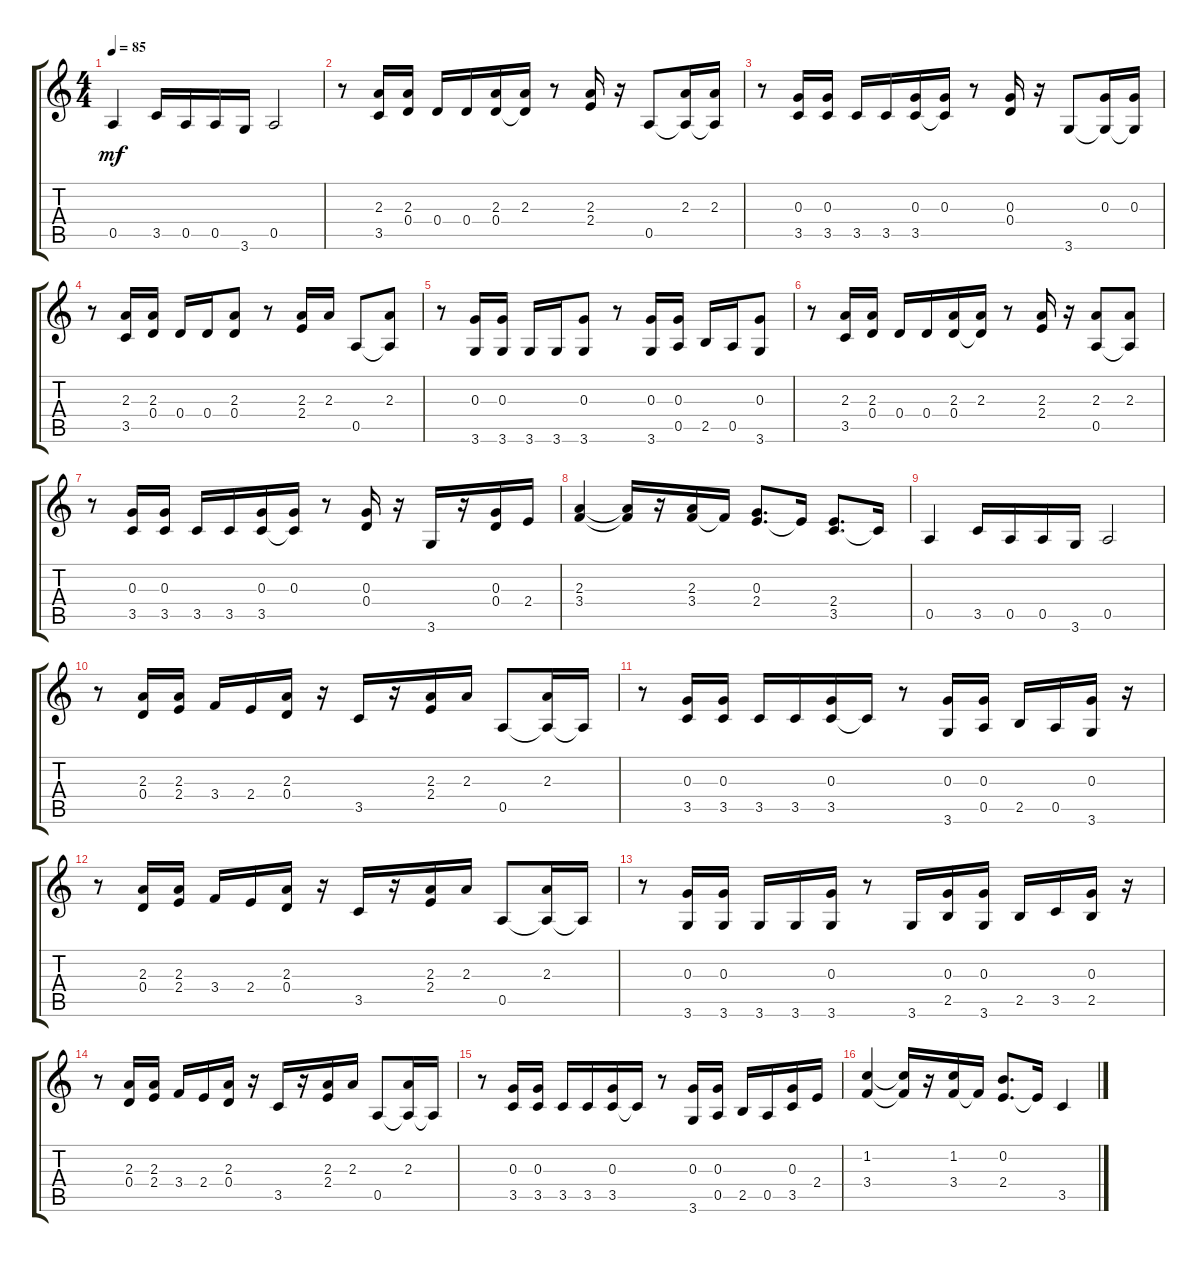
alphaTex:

\track "" {instrument electricguitarclean}
\staff {score tabs}
\tuning (E4 B3 G3 D3 A2 E2) {hide}
\ts (4 4)
\tempo 85
\clef g2
\ks c
0.5.4{dy mf} 3.5.16 0.5.16 0.5.16 3.6.16 0.5.2 |
r.8 (2.3 3.5).16 (2.3 0.4).16 0.4.16 0.4.16 (2.3 0.4).16 (2.3 0.4{t}).16 r.8 (2.3 2.4).16 r.16 0.5.8 (2.3 0.5{t}).16 (2.3 0.5{t}).16 |
r.8 (0.3 3.5).16 (0.3 3.5).16 3.5.16 3.5.16 (0.3 3.5).16 (0.3 3.5{t}).16 r.8 (0.3 0.4).16 r.16 3.6.8 (0.3 3.6{t}).16 (0.3 3.6{t}).16 |
r.8 (2.3 3.5).16 (2.3 0.4).16 0.4.16 0.4.16 (2.3 0.4).8 r.8 (2.3 2.4).16 2.3.16 0.5.8 (2.3 0.5{t}).8 |
r.8 (0.3 3.6).16 (0.3 3.6).16 3.6.16 3.6.16 (0.3 3.6).8 r.8 (0.3 3.6).16 (0.3 0.5).16 2.5.16 0.5.16 (0.3 3.6).8 |
r.8 (2.3 3.5).16 (2.3 0.4).16 0.4.16 0.4.16 (2.3 0.4).16 (2.3 0.4{t}).16 r.8 (2.3 2.4).16 r.16 (2.3 0.5).8 (2.3 0.5{t}).8 |
r.8 (0.3 3.5).16 (0.3 3.5).16 3.5.16 3.5.16 (0.3 3.5).16 (0.3 3.5{t}).16 r.8 (0.3 0.4).16 r.16 3.6.16 r.16 (0.3 0.4).16 2.4.16 |
(2.3 3.4).4 (2.3{t} 3.4{t}).16 r.16 (2.3 3.4).16 3.4{t}.16 (0.3 2.4).8{d} 2.4{t}.16 (2.4 3.5).8{d} 3.5{t}.16 |
0.5.4 3.5.16 0.5.16 0.5.16 3.6.16 0.5.2 |
r.8 (2.3 0.4).16 (2.3 2.4).16 3.4.16 2.4.16 (2.3 0.4).16 r.16 3.5.16 r.16 (2.3 2.4).16 2.3.16 0.5.8 (2.3 0.5{t}).16 0.5{t}.16 |
r.8 (0.3 3.5).16 (0.3 3.5).16 3.5.16 3.5.16 (0.3 3.5).16 3.5{t}.16 r.8 (0.3 3.6).16 (0.3 0.5).16 2.5.16 0.5.16 (0.3 3.6).16 r.16 |
r.8 (2.3 0.4).16 (2.3 2.4).16 3.4.16 2.4.16 (2.3 0.4).16 r.16 3.5.16 r.16 (2.3 2.4).16 2.3.16 0.5.8 (2.3 0.5{t}).16 0.5{t}.16 |
r.8 (0.3 3.6).16 (0.3 3.6).16 3.6.16 3.6.16 (0.3 3.6).16 r.8 3.6.16 (0.3 2.5).16 (0.3 3.6).16 2.5.16 3.5.16 (0.3 2.5).16 r.16 |
r.8 (2.3 0.4).16 (2.3 2.4).16 3.4.16 2.4.16 (2.3 0.4).16 r.16 3.5.16 r.16 (2.3 2.4).16 2.3.16 0.5.8 (2.3 0.5{t}).16 0.5{t}.16 |
r.8 (0.3 3.5).16 (0.3 3.5).16 3.5.16 3.5.16 (0.3 3.5).16 3.5{t}.16 r.8 (0.3 3.6).16 (0.3 0.5).16 2.5.16 0.5.16 (0.3 3.5).16 2.4.16 |
(1.2 3.4).4 (1.2{t} 3.4{t}).16 r.16 (1.2 3.4).16 3.4{t}.16 (0.2 2.4).8{d} 2.4{t}.16 3.5.4
